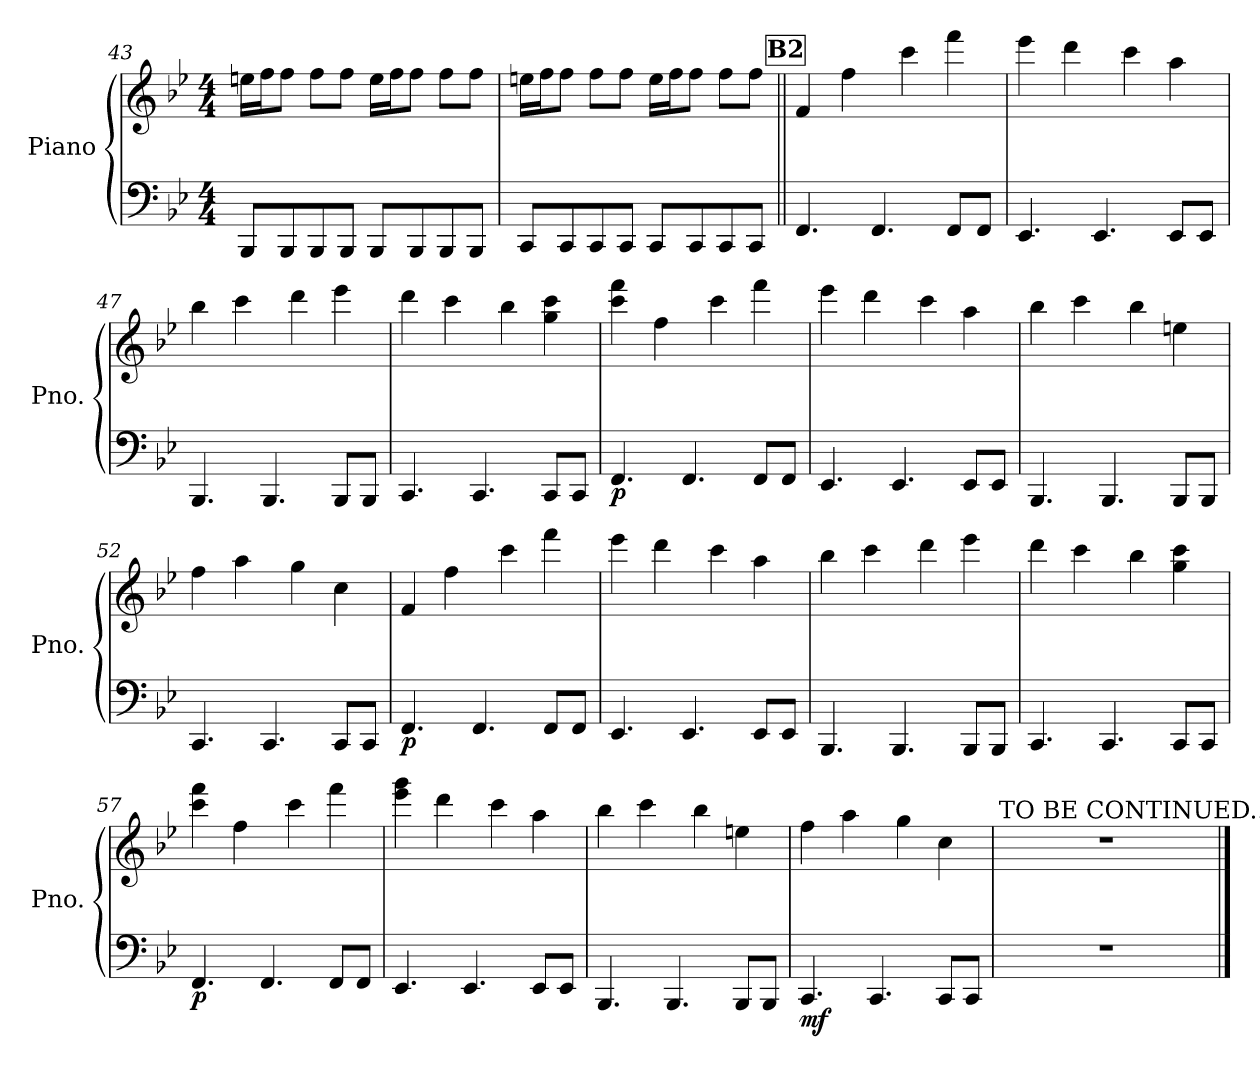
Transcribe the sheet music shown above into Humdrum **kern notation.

**kern	**kern	**dynam
*part1	*part1	*part1
*staff2	*staff1	*staff1/2
*I"Piano	*	*
*I'Pno.	*	*
*clefF4	*clefG2	*
*k[b-e-]	*k[b-e-]	*
*M4/4	*M4/4	*
=43	=43	=43
8BBB-/L	16een\LL	.
.	16ff\J	.
8BBB-/	8ff\J	.
8BBB-/	8ff\L	.
8BBB-/J	8ff\J	.
8BBB-/L	16ee\LL	.
.	16ff\J	.
8BBB-/	8ff\J	.
8BBB-/	8ff\L	.
8BBB-/J	8ff\J	.
!!LO:LB:g=z
=44	=44	=44
8CC/L	16een\LL	.
.	16ff\J	.
8CC/	8ff\J	.
8CC/	8ff\L	.
8CC/J	8ff\J	.
8CC/L	16ee\LL	.
.	16ff\J	.
8CC/	8ff\J	.
8CC/	8ff\L	.
8CC/J	8ff\J	.
!!LO:REH:place=s1:a:B:fs=14:t=B2
=45||	=45||	=45||
!	!	!LO:DY:b=2
!	!	!LO:DY:n=1:b
4.FF/	4f/	p f
.	4ff\	.
4.FF/	.	.
.	4ccc\	.
8FF/L	4fff\	.
8FF/J	.	.
=46	=46	=46
4.EE-/	4eee-\	.
.	4ddd\	.
4.EE-/	.	.
.	4ccc\	.
8EE-/L	4aa\	.
8EE-/J	.	.
!!LO:LB:g=z
=47	=47	=47
4.BBB-/	4bb-\	.
.	4ccc\	.
4.BBB-/	.	.
.	4ddd\	.
8BBB-/L	4eee-\	.
8BBB-/J	.	.
=48	=48	=48
4.CC/	4ddd\	.
.	4ccc\	.
4.CC/	.	.
.	4bb-\	.
8CC/L	4gg\ 4ccc\	.
8CC/J	.	.
=49	=49	=49
!	!	!LO:DY:b=2
4.FF/	4ccc\ 4fff\	p
.	4ff\	.
4.FF/	.	.
.	4ccc\	.
8FF/L	4fff\	.
8FF/J	.	.
!!LO:LB:g=z
=50	=50	=50
4.EE-/	4eee-\	.
.	4ddd\	.
4.EE-/	.	.
.	4ccc\	.
8EE-/L	4aa\	.
8EE-/J	.	.
=51	=51	=51
4.BBB-/	4bb-\	.
.	4ccc\	.
4.BBB-/	.	.
.	4bb-\	.
8BBB-/L	4een\	.
8BBB-/J	.	.
=52	=52	=52
4.CC/	4ff\	.
.	4aa\	.
4.CC/	.	.
.	4gg\	.
8CC/L	4cc\	.
8CC/J	.	.
!!LO:PB:g=z
=53	=53	=53
!	!	!LO:DY:b=2
4.FF/	4f/	p
.	4ff\	.
4.FF/	.	.
.	4ccc\	.
8FF/L	4fff\	.
8FF/J	.	.
=54	=54	=54
4.EE-/	4eee-\	.
.	4ddd\	.
4.EE-/	.	.
.	4ccc\	.
8EE-/L	4aa\	.
8EE-/J	.	.
=55	=55	=55
4.BBB-/	4bb-\	.
.	4ccc\	.
4.BBB-/	.	.
.	4ddd\	.
8BBB-/L	4eee-\	.
8BBB-/J	.	.
!!LO:LB:g=z
=56	=56	=56
4.CC/	4ddd\	.
.	4ccc\	.
4.CC/	.	.
.	4bb-\	.
8CC/L	4gg\ 4ccc\	.
8CC/J	.	.
=57	=57	=57
!	!	!LO:DY:b=2
4.FF/	4ccc\ 4fff\	p
.	4ff\	.
4.FF/	.	.
.	4ccc\	.
8FF/L	4fff\	.
8FF/J	.	.
=58	=58	=58
4.EE-/	4eee-\ 4ggg\	.
.	4ddd\	.
4.EE-/	.	.
.	4ccc\	.
8EE-/L	4aa\	.
8EE-/J	.	.
!!LO:LB:g=z
=59	=59	=59
4.BBB-/	4bb-\	.
.	4ccc\	.
4.BBB-/	.	.
.	4bb-\	.
8BBB-/L	4een\	.
8BBB-/J	.	.
=60	=60	=60
!	!	!LO:DY:b=2
4.CC/	4ff\	mf
.	4aa\	.
4.CC/	.	.
.	4gg\	.
8CC/L	4cc\	.
8CC/J	.	.
=61	=61	=61
!	!LO:TX:a:t=TO BE CONTINUED...	!
1r	1r	.
==	==	==
*-	*-	*-
